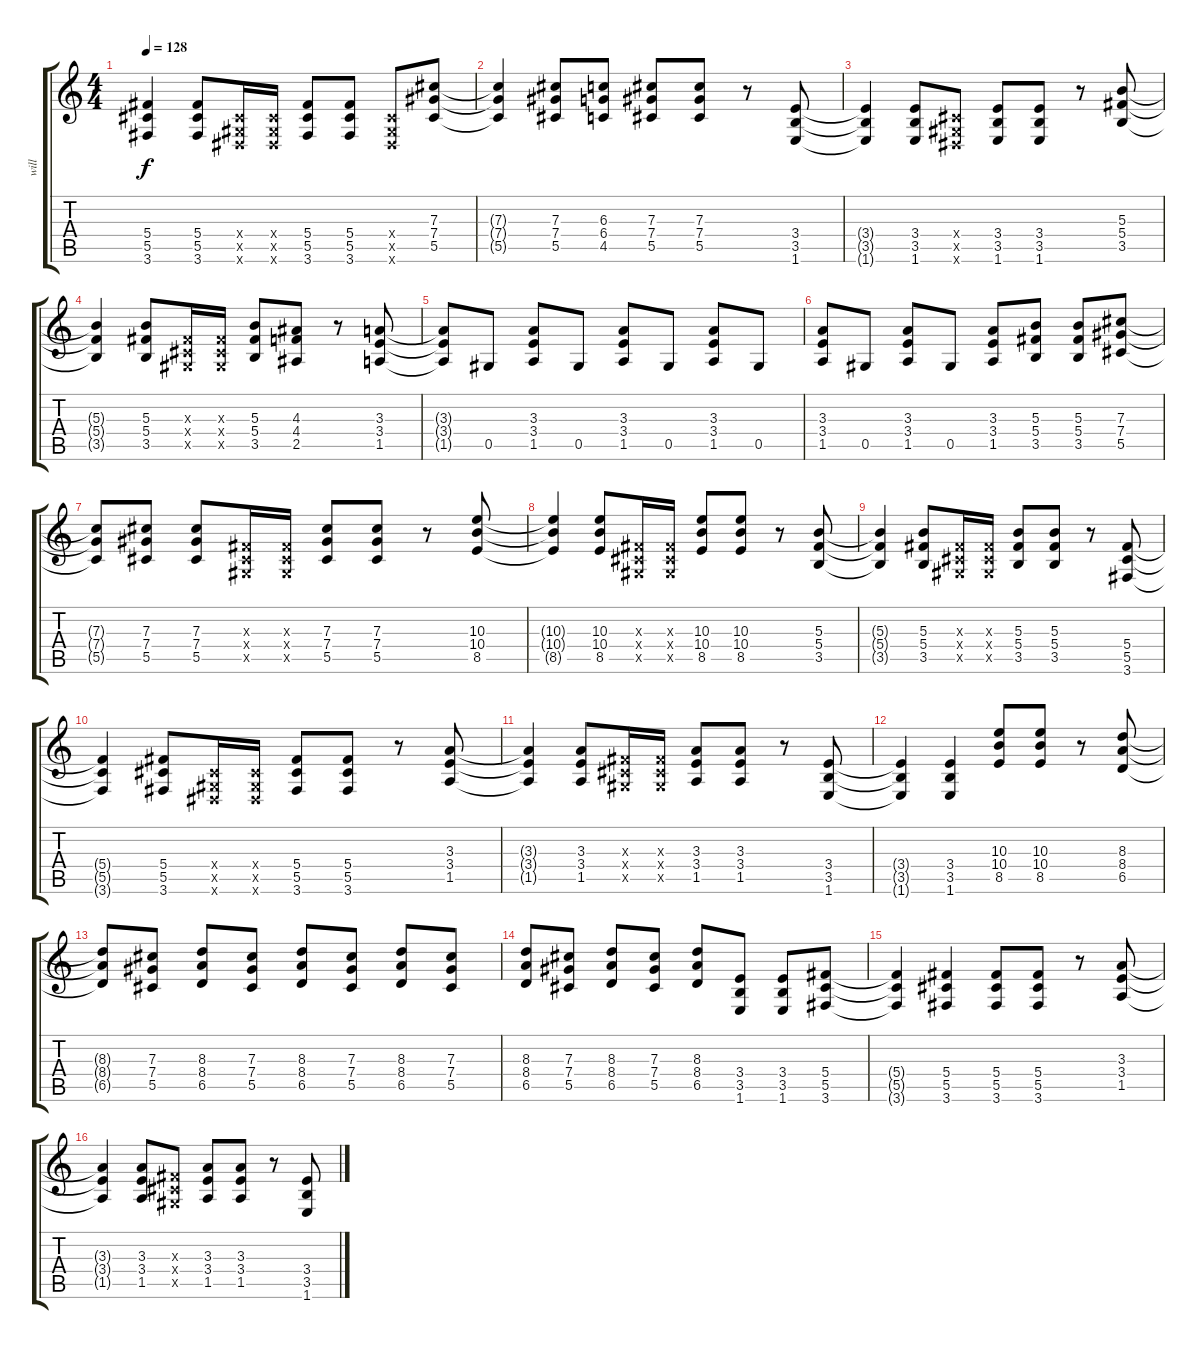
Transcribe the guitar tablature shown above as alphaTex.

\track ("will" "will") {instrument overdrivenguitar}
\staff {score tabs}
\tuning (Eb4 Bb3 Gb3 Db3 Ab2 Eb2) {hide}
\ts (4 4)
\tempo 128
\clef g2
\ks c
(5.4{t} 5.5{t} 3.6{t}).4{dy f} (5.4 5.5 3.6).8 (0.4{x} 0.5{x} 0.6{x}).16 (0.4{x} 0.5{x} 0.6{x}).16 (5.4 5.5 3.6).8 (5.4 5.5 3.6).8 (0.4{x} 0.5{x} 0.6{x}).8 (7.3 7.4 5.5).8 |
(7.3{t} 7.4{t} 5.5{t}).4 (7.3 7.4 5.5).8 (6.3 6.4 4.5).8 (7.3 7.4 5.5).8 (7.3 7.4 5.5).8 r.8 (3.4 3.5 1.6).8 |
(3.4{t} 3.5{t} 1.6{t}).4 (3.4 3.5 1.6).8 (0.4{x} 0.5{x} 0.6{x}).8 (3.4 3.5 1.6).8 (3.4 3.5 1.6).8 r.8 (5.3 5.4 3.5).8 |
(5.3{t} 5.4{t} 3.5{t}).4 (5.3 5.4 3.5).8 (0.3{x} 0.4{x} 0.5{x}).16 (0.3{x} 0.4{x} 0.5{x}).16 (5.3 5.4 3.5).8 (4.3 4.4 2.5).8 r.8 (3.3 3.4 1.5).8 |
(3.3{t} 3.4{t} 1.5{t}).8 0.5.8 (3.3 3.4 1.5).8 0.5.8 (3.3 3.4 1.5).8 0.5.8 (3.3 3.4 1.5).8 0.5.8 |
(3.3 3.4 1.5).8 0.5.8 (3.3 3.4 1.5).8 0.5.8 (3.3 3.4 1.5).8 (5.3 5.4 3.5).8 (5.3 5.4 3.5).8 (7.3 7.4 5.5).8 |
(7.3{t} 7.4{t} 5.5{t}).8 (7.3 7.4 5.5).8 (7.3 7.4 5.5).8 (0.3{x} 0.4{x} 0.5{x}).16 (0.3{x} 0.4{x} 0.5{x}).16 (7.3 7.4 5.5).8 (7.3 7.4 5.5).8 r.8 (10.3 10.4 8.5).8 |
(10.3{t} 10.4{t} 8.5{t}).4 (10.3 10.4 8.5).8 (0.3{x} 0.4{x} 0.5{x}).16 (0.3{x} 0.4{x} 0.5{x}).16 (10.3 10.4 8.5).8 (10.3 10.4 8.5).8 r.8 (5.3 5.4 3.5).8 |
(5.3{t} 5.4{t} 3.5{t}).4 (5.3 5.4 3.5).8 (0.3{x} 0.4{x} 0.5{x}).16 (0.3{x} 0.4{x} 0.5{x}).16 (5.3 5.4 3.5).8 (5.3 5.4 3.5).8 r.8 (5.4 5.5 3.6).8 |
(5.4{t} 5.5{t} 3.6{t}).4 (5.4 5.5 3.6).8 (0.4{x} 0.5{x} 0.6{x}).16 (0.4{x} 0.5{x} 0.6{x}).16 (5.4 5.5 3.6).8 (5.4 5.5 3.6).8 r.8 (3.3 3.4 1.5).8 |
(3.3{t} 3.4{t} 1.5{t}).4 (3.3 3.4 1.5).8 (0.3{x} 0.4{x} 0.5{x}).16 (0.3{x} 0.4{x} 0.5{x}).16 (3.3 3.4 1.5).8 (3.3 3.4 1.5).8 r.8 (3.4 3.5 1.6).8 |
(3.4{t} 3.5{t} 1.6{t}).4 (3.4 3.5 1.6).4 (10.3 10.4 8.5).8 (10.3 10.4 8.5).8 r.8 (8.3 8.4 6.5).8 |
(8.3{t} 8.4{t} 6.5{t}).8 (7.3 7.4 5.5).8 (8.3 8.4 6.5).8 (7.3 7.4 5.5).8 (8.3 8.4 6.5).8 (7.3 7.4 5.5).8 (8.3 8.4 6.5).8 (7.3 7.4 5.5).8 |
(8.3 8.4 6.5).8 (7.3 7.4 5.5).8 (8.3 8.4 6.5).8 (7.3 7.4 5.5).8 (8.3 8.4 6.5).8 (3.4 3.5 1.6).8 (3.4 3.5 1.6).8 (5.4 5.5 3.6).8 |
(5.4{t} 5.5{t} 3.6{t}).4 (5.4 5.5 3.6).4 (5.4 5.5 3.6).8 (5.4 5.5 3.6).8 r.8 (3.3 3.4 1.5).8 |
(3.3{t} 3.4{t} 1.5{t}).4 (3.3 3.4 1.5).8 (0.3{x} 0.4{x} 0.5{x}).8 (3.3 3.4 1.5).8 (3.3 3.4 1.5).8 r.8 (3.4 3.5 1.6).8
